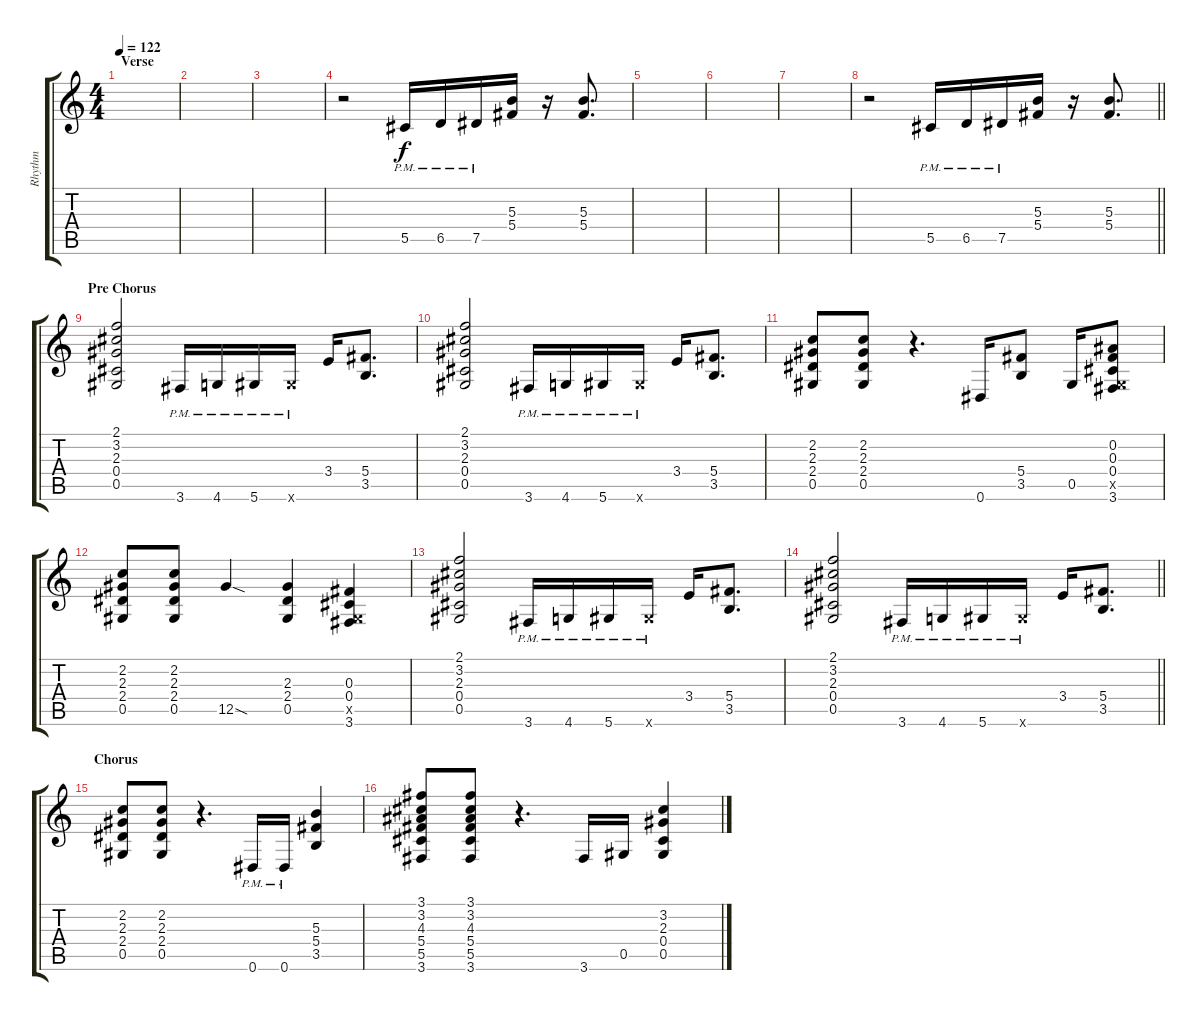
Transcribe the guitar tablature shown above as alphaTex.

\track ("Rhythm" "Rhythm") {instrument distortionguitar}
\staff {score tabs}
\tuning (Eb4 Bb3 Gb3 Db3 Ab2 Eb2) {hide}
\ts (4 4)
\section ("" "Verse")
\tempo 122
\clef g2
\ks c
|
|
|
r.2 5.5{pm}.16 6.5{pm}.16 7.5{pm}.16 (5.3 5.4).16 r.16 (5.3 5.4).8{d} |
|
|
|
\barLineRight lightlight
r.2 5.5{pm}.16 6.5{pm}.16 7.5{pm}.16 (5.3 5.4).16 r.16 (5.3 5.4).8{d} |
\section ("" "Pre Chorus")
(2.1 3.2 2.3 0.4 0.5).2 3.6{pm}.16 4.6{pm}.16 5.6{pm}.16 5.6{pm x}.16 3.4.16 (5.4 3.5).8{d} |
(2.1 3.2 2.3 0.4 0.5).2 3.6{pm}.16 4.6{pm}.16 5.6{pm}.16 5.6{pm x}.16 3.4.16 (5.4 3.5).8{d} |
(2.2 2.3 2.4 0.5).8 (2.2 2.3 2.4 0.5).8 r.4{d} 0.6.16 (5.4 3.5).8 0.5.16 (0.2 0.3 0.4 0.5{x} 3.6).8 |
(2.2 2.3 2.4 0.5).8 (2.2 2.3 2.4 0.5).8 12.5{sod}.4 (2.3 2.4 0.5).4 (0.3 0.4 0.5{x} 3.6).4 |
(2.1 3.2 2.3 0.4 0.5).2 3.6{pm}.16 4.6{pm}.16 5.6{pm}.16 5.6{pm x}.16 3.4.16 (5.4 3.5).8{d} |
\barLineRight lightlight
(2.1 3.2 2.3 0.4 0.5).2 3.6{pm}.16 4.6{pm}.16 5.6{pm}.16 5.6{pm x}.16 3.4.16 (5.4 3.5).8{d} |
\section ("" "Chorus")
(2.2 2.3 2.4 0.5).8 (2.2 2.3 2.4 0.5).8 r.4{d} 0.6{pm}.16 0.6{pm}.16 (5.3 5.4 3.5).4 |
(3.1 3.2 4.3 5.4 5.5 3.6).8 (3.1 3.2 4.3 5.4 5.5 3.6).8 r.4{d} 3.6.16 0.5.16 (3.2 2.3 0.4 0.5).4
